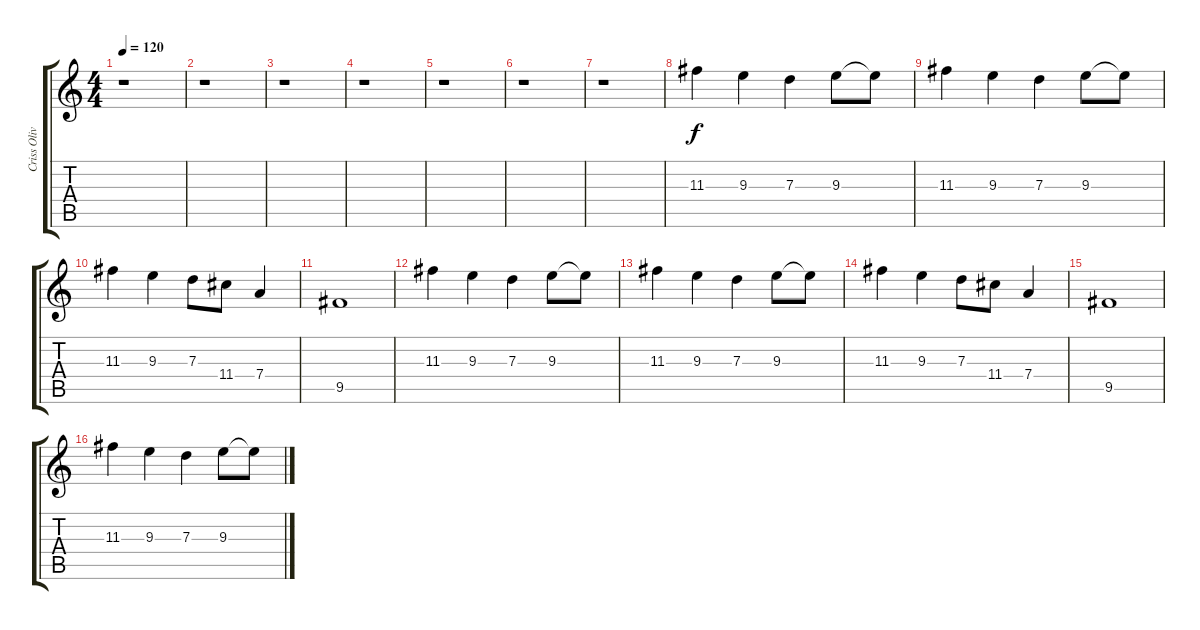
\track ("Criss Oliva 2" "Criss Oliv") {instrument distortionguitar}
\staff {score tabs}
\tuning (E4 B3 G3 D3 A2 E2) {hide}
\ts (4 4)
\tempo 120
\clef g2
\ks c
r.1{dy f} |
r.1 |
r.1 |
r.1 |
r.1 |
r.1 |
r.1 |
11.3.4 9.3.4 7.3.4 9.3.8 9.3{t}.8 |
11.3.4 9.3.4 7.3.4 9.3.8 9.3{t}.8 |
11.3.4 9.3.4 7.3.8 11.4.8 7.4.4 |
9.5.1 |
11.3.4 9.3.4 7.3.4 9.3.8 9.3{t}.8 |
11.3.4 9.3.4 7.3.4 9.3.8 9.3{t}.8 |
11.3.4 9.3.4 7.3.8 11.4.8 7.4.4 |
9.5.1 |
11.3.4 9.3.4 7.3.4 9.3.8 9.3{t}.8
